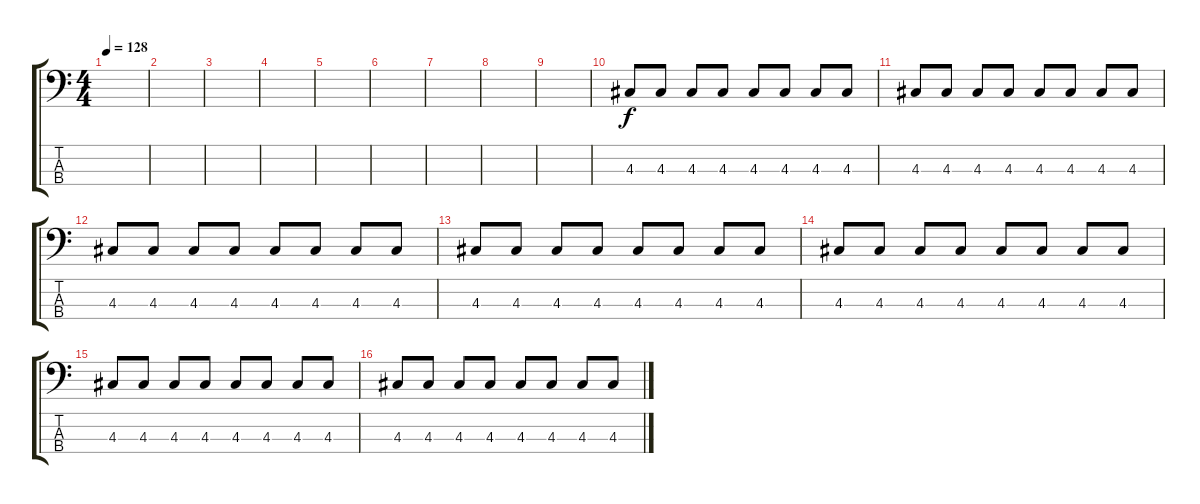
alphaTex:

\track "" {instrument electricbassfinger}
\staff {score tabs}
\tuning (G2 D2 A1 E1) {hide}
\ts (4 4)
\tempo 128
\clef f4
\ks c
|
|
|
|
|
|
|
|
|
4.3.8 4.3.8 4.3.8 4.3.8 4.3.8 4.3.8 4.3.8 4.3.8 |
4.3.8 4.3.8 4.3.8 4.3.8 4.3.8 4.3.8 4.3.8 4.3.8 |
4.3.8 4.3.8 4.3.8 4.3.8 4.3.8 4.3.8 4.3.8 4.3.8 |
4.3.8 4.3.8 4.3.8 4.3.8 4.3.8 4.3.8 4.3.8 4.3.8 |
4.3.8 4.3.8 4.3.8 4.3.8 4.3.8 4.3.8 4.3.8 4.3.8 |
4.3.8 4.3.8 4.3.8 4.3.8 4.3.8 4.3.8 4.3.8 4.3.8 |
4.3.8 4.3.8 4.3.8 4.3.8 4.3.8{txt ""} 4.3.8 4.3.8 4.3.8
